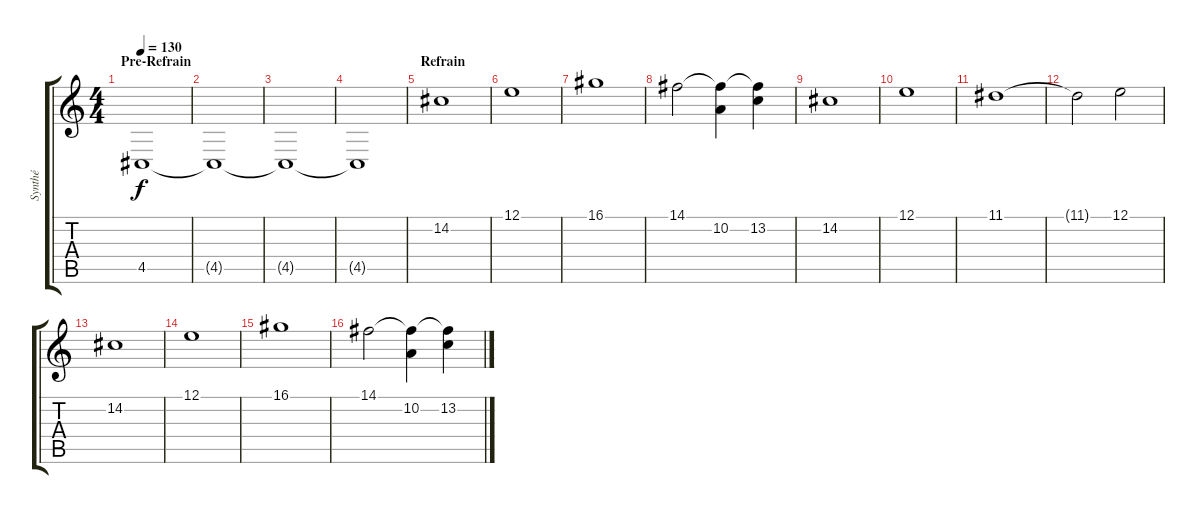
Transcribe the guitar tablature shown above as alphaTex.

\track ("Synthé" "Synthé") {instrument stringensemble1}
\staff {score tabs}
\tuning (E4 B3 G3 D3 A2 E2) {hide}
\ts (4 4)
\section ("" "Pre-Refrain")
\tempo 130
\clef g2
\ks c
4.5.1{dy f} |
4.5{t}.1 |
4.5{t}.1 |
4.5{t}.1 |
\section ("" "Refrain")
14.2.1 |
12.1.1 |
16.1.1 |
14.1.2 (14.1{t} 10.2).4 (14.1{t} 13.2).4 |
14.2.1 |
12.1.1 |
11.1.1 |
11.1{t}.2 12.1.2 |
14.2.1 |
12.1.1 |
16.1.1 |
14.1.2 (14.1{t} 10.2).4 (14.1{t} 13.2).4
